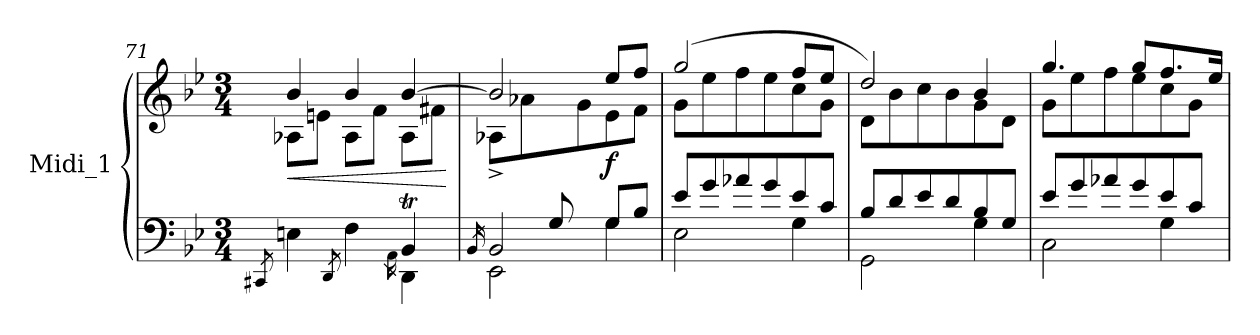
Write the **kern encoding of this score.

**kern	**kern	**dynam
*part1	*part1	*part1
*staff2	*staff1	*staff1/2
*I"Midi_1	*	*
*clefF4	*clefG2	*
*k[b-e-]	*k[b-e-]	*
*B-:	*B-:	*
*M3/4	*M3/4	*
=71	=71	=71
8qCC#X/	.	.
*^	*	*
!	!	!	!LO:HP:b
*	*	*^	*
4En\	2ryy	4b-/	8A-X\L	<
.	.	.	8en\J	.
8qDD/	.	.	.	.
4F\	.	4b-/	8A-\L	.
.	.	.	8f\J	.
.	16qAA\	.	.	.
4BB-T/	4DD\	[4b-/	8A-\L	.
.	.	.	8f#X\J	.
*v	*v	*	*	*
*	*v	*v	*
.	.	[
=72	=72	=72
*^	*	*
.	16qBB-/	.	.
*	*^	*^	*
4ryy	2BB-/	2EE-\	2b-/]	8A-X^\L	.
.	.	.	.	8a-X\	.
8G/	.	.	.	8ryy	.
4.ryy	.	.	.	8g\	.
!	!	!	!	!	!LO:DY:b
.	8G/L	4G\	8ee-/L	8e-\	f
.	8B-/J	.	8ff/J	8f\J	.
*	*v	*v	*	*	*
!!LO:LB:g=z	!!
=73	=73	=73	=73	=73
8e-/L	2E-\	(>2gg/	8g\L	.
8g/	.	.	8ee-\	.
8a-X/	.	.	8ff\	.
8g/	.	.	8ee-\	.
8e-/	4G\	8ff/L	8cc\	.
8c/J	.	8ee-/J	8g\J	.
=74	=74	=74	=74	=74
8B-/L	2GG\	2dd/)	8d\L	.
8d/	.	.	8b-\	.
8e-/	.	.	8cc\	.
8d/	.	.	8b-\	.
8B-/	4G\	4b-/	8g\	.
8G/J	.	.	8d\J	.
=75	=75	=75	=75	=75
8e-/L	2C\	4.gg/	8g\L	.
8g/	.	.	8ee-\	.
8a-X/	.	.	8ff\	.
8g/	.	8gg/L	8ee-\	.
8e-/	4G\	8.ff/	8cc\	.
8c/J	.	.	8g\J	.
.	.	16ee-/Jk	.	.
*v	*v	*	*	*
*	*v	*v	*
=	=	=
*-	*-	*-
